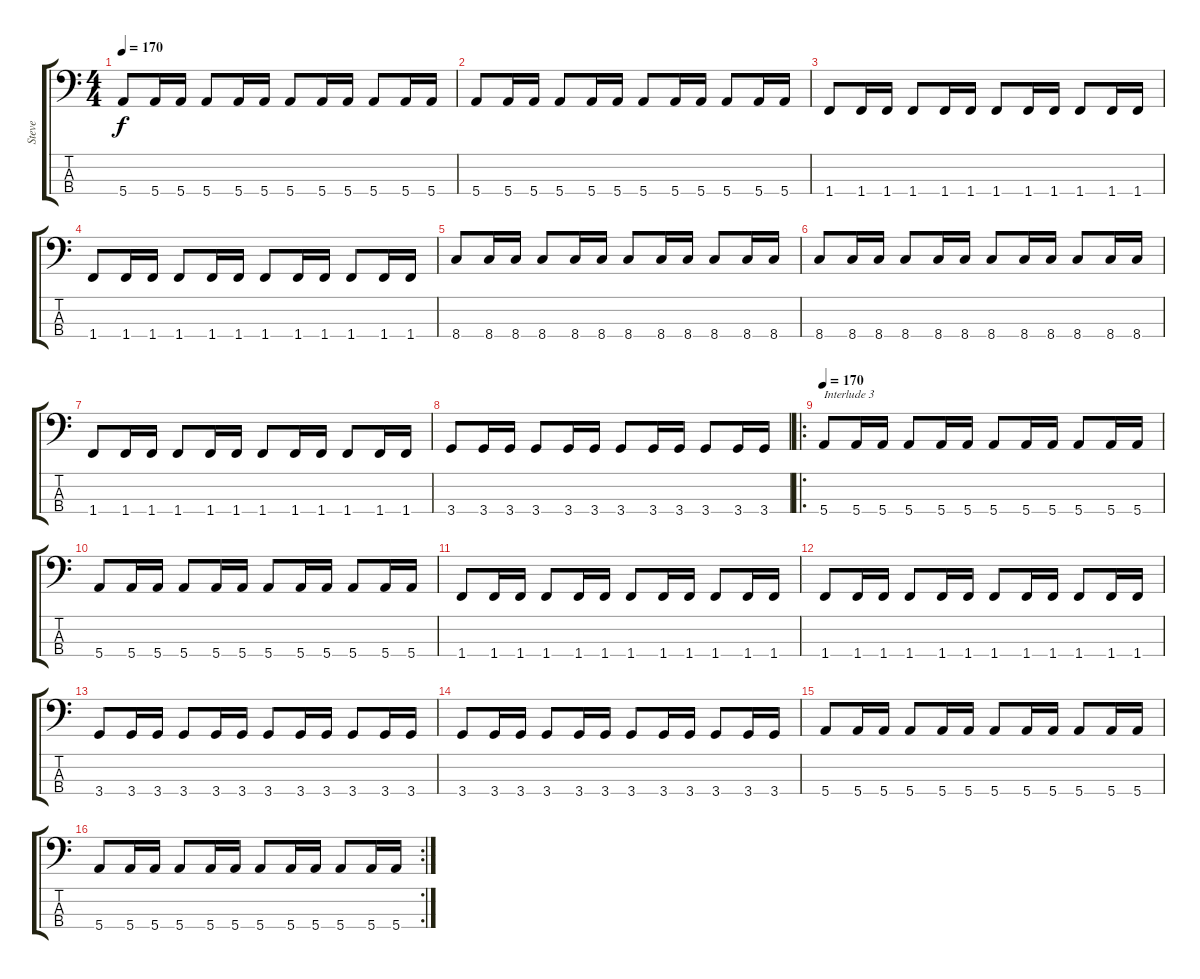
\track ("Steve" "Steve") {instrument electricbassfinger}
\staff {score tabs}
\tuning (G2 D2 A1 E1) {hide}
\ts (4 4)
\tempo 170
\clef f4
\ks c
5.4.8{dy f} 5.4.16 5.4.16 5.4.8 5.4.16 5.4.16 5.4.8 5.4.16 5.4.16 5.4.8 5.4.16 5.4.16 |
5.4.8 5.4.16 5.4.16 5.4.8 5.4.16 5.4.16 5.4.8 5.4.16 5.4.16 5.4.8 5.4.16 5.4.16 |
1.4.8 1.4.16 1.4.16 1.4.8 1.4.16 1.4.16 1.4.8 1.4.16 1.4.16 1.4.8 1.4.16 1.4.16 |
1.4.8 1.4.16 1.4.16 1.4.8 1.4.16 1.4.16 1.4.8 1.4.16 1.4.16 1.4.8 1.4.16 1.4.16 |
8.4.8 8.4.16 8.4.16 8.4.8 8.4.16 8.4.16 8.4.8 8.4.16 8.4.16 8.4.8 8.4.16 8.4.16 |
8.4.8 8.4.16 8.4.16 8.4.8 8.4.16 8.4.16 8.4.8 8.4.16 8.4.16 8.4.8 8.4.16 8.4.16 |
1.4.8 1.4.16 1.4.16 1.4.8 1.4.16 1.4.16 1.4.8 1.4.16 1.4.16 1.4.8 1.4.16 1.4.16 |
3.4.8 3.4.16 3.4.16 3.4.8 3.4.16 3.4.16 3.4.8 3.4.16 3.4.16 3.4.8 3.4.16 3.4.16 |
\ro
\tempo 170
5.4.8{txt "Interlude 3"} 5.4.16 5.4.16 5.4.8 5.4.16 5.4.16 5.4.8 5.4.16 5.4.16 5.4.8 5.4.16 5.4.16 |
5.4.8 5.4.16 5.4.16 5.4.8 5.4.16 5.4.16 5.4.8 5.4.16 5.4.16 5.4.8 5.4.16 5.4.16 |
1.4.8 1.4.16 1.4.16 1.4.8 1.4.16 1.4.16 1.4.8 1.4.16 1.4.16 1.4.8 1.4.16 1.4.16 |
1.4.8 1.4.16 1.4.16 1.4.8 1.4.16 1.4.16 1.4.8 1.4.16 1.4.16 1.4.8 1.4.16 1.4.16 |
3.4.8 3.4.16 3.4.16 3.4.8 3.4.16 3.4.16 3.4.8 3.4.16 3.4.16 3.4.8 3.4.16 3.4.16 |
3.4.8 3.4.16 3.4.16 3.4.8 3.4.16 3.4.16 3.4.8 3.4.16 3.4.16 3.4.8 3.4.16 3.4.16 |
5.4.8 5.4.16 5.4.16 5.4.8 5.4.16 5.4.16 5.4.8 5.4.16 5.4.16 5.4.8 5.4.16 5.4.16 |
\rc 2
5.4.8 5.4.16 5.4.16 5.4.8 5.4.16 5.4.16 5.4.8 5.4.16 5.4.16 5.4.8 5.4.16 5.4.16
